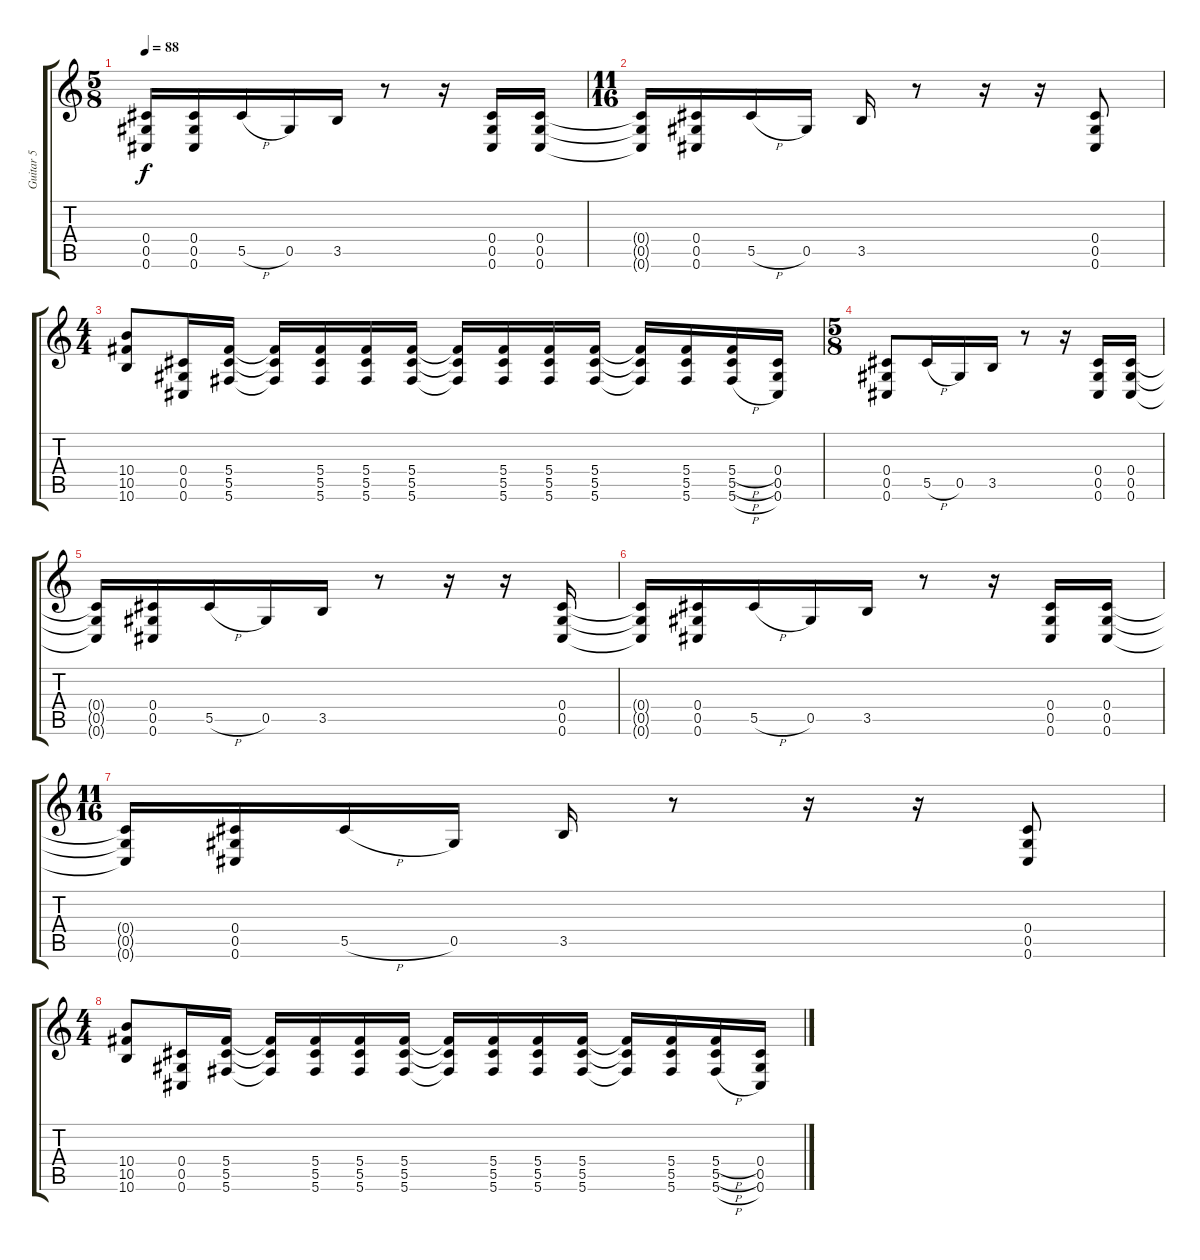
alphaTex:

\track ("Guitar 5" "Guitar 5") {instrument overdrivenguitar}
\staff {score tabs}
\tuning (F4 Ab3 Ab3 Db3 Ab2 Db2) {hide}
\ts (5 8)
\tempo 88
\clef g2
\ks c
(0.4{t} 0.5{t} 0.6{t}).16{dy f} (0.4 0.5 0.6).16 5.5{h}.16 0.5.16 3.5.16 r.8 r.16 (0.4 0.5 0.6).16 (0.4 0.5 0.6).16 |
\ts (11 16)
(0.4{t} 0.5{t} 0.6{t}).16 (0.4 0.5 0.6).16 5.5{h}.16 0.5.16 3.5.16 r.8 r.16 r.16 (0.4 0.5 0.6).8 |
\ts (4 4)
(10.4 10.5 10.6).8 (0.4 0.5 0.6).16 (5.4 5.5 5.6).16 (5.4{t} 5.5{t} 5.6{t}).16 (5.4 5.5 5.6).16 (5.4 5.5 5.6).16 (5.4 5.5 5.6).16 (5.4{t} 5.5{t} 5.6{t}).16 (5.4 5.5 5.6).16 (5.4 5.5 5.6).16 (5.4 5.5 5.6).16 (5.4{t} 5.5{t} 5.6{t}).16 (5.4 5.5 5.6).16 (5.4{h} 5.5{h} 5.6{h}).16 (0.4 0.5 0.6).16 |
\ts (5 8)
(0.4 0.5 0.6).8 5.5{h}.16 0.5.16 3.5.16 r.8 r.16 (0.4 0.5 0.6).16 (0.4 0.5 0.6).16 |
(0.4{t} 0.5{t} 0.6{t}).16 (0.4 0.5 0.6).16 5.5{h}.16 0.5.16 3.5.16 r.8 r.16 r.16 (0.4 0.5 0.6).16 |
(0.4{t} 0.5{t} 0.6{t}).16 (0.4 0.5 0.6).16 5.5{h}.16 0.5.16 3.5.16 r.8 r.16 (0.4 0.5 0.6).16 (0.4 0.5 0.6).16 |
\ts (11 16)
(0.4{t} 0.5{t} 0.6{t}).16 (0.4 0.5 0.6).16 5.5{h}.16 0.5.16 3.5.16 r.8 r.16 r.16 (0.4 0.5 0.6).8 |
\ts (4 4)
(10.4 10.5 10.6).8 (0.4 0.5 0.6).16 (5.4 5.5 5.6).16 (5.4{t} 5.5{t} 5.6{t}).16 (5.4 5.5 5.6).16 (5.4 5.5 5.6).16 (5.4 5.5 5.6).16 (5.4{t} 5.5{t} 5.6{t}).16 (5.4 5.5 5.6).16 (5.4 5.5 5.6).16 (5.4 5.5 5.6).16 (5.4{t} 5.5{t} 5.6{t}).16 (5.4 5.5 5.6).16 (5.4{h} 5.5{h} 5.6{h}).16 (0.4 0.5 0.6).16
